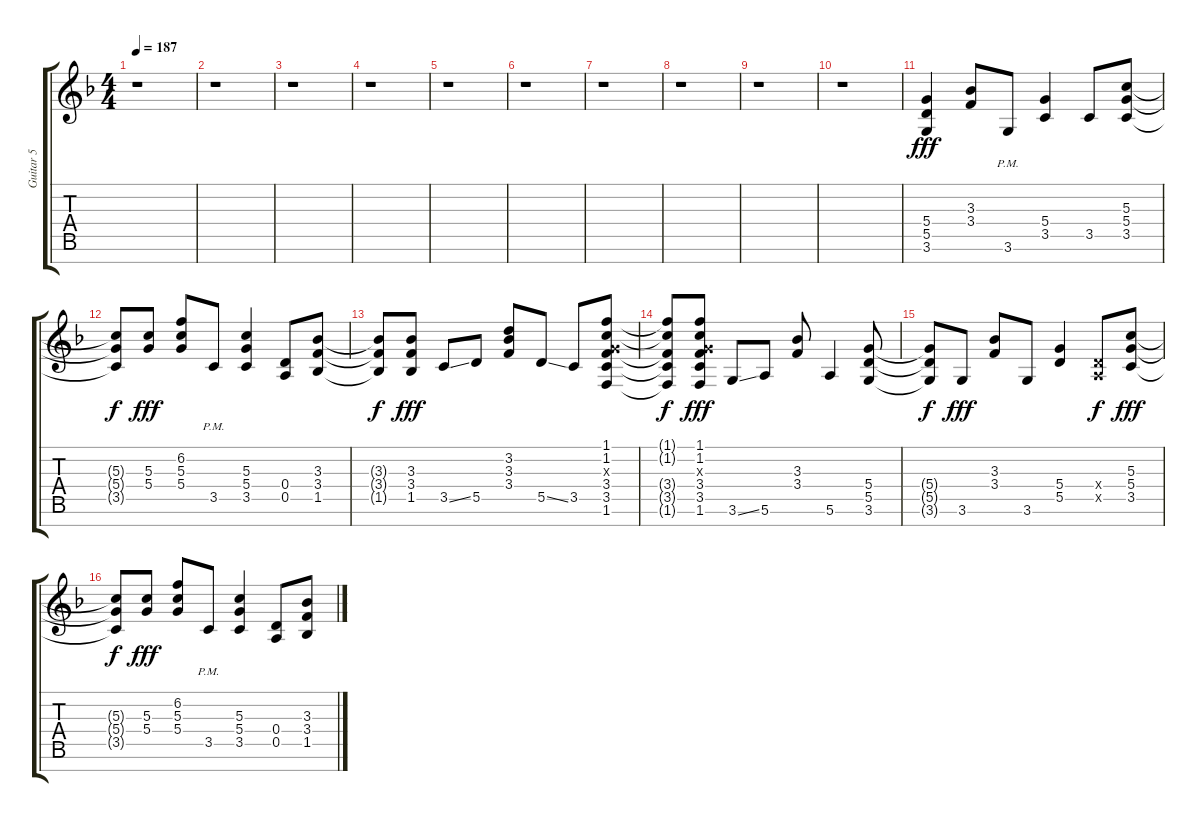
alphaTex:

\track ("Guitar 5" "Guitar 5") {instrument distortionguitar}
\staff {score tabs}
\tuning (E4 B3 G3 D3 A2 E2 B1) {hide}
\ts (4 4)
\tempo 187
\clef g2
\ks f
r.1{dy fff instrument distortionguitar} |
r.1 |
r.1 |
r.1 |
r.1 |
r.1 |
r.1 |
r.1 |
r.1 |
r.1 |
(5.4 5.5 3.6).4 (3.3 3.4).8 3.6{pm}.8 (5.4 3.5).4 3.5.8 (5.3 5.4 3.5).8 |
(5.3{t} 5.4{t} 3.5{t}).8{dy f} (5.3 5.4).8{dy fff} (6.2 5.3 5.4).8 3.5{pm}.8 (5.3 5.4 3.5).4 (0.4 0.5).8 (3.3 3.4 1.5).8 |
(3.3{t} 3.4{t} 1.5{t}).8{dy f} (3.3 3.4 1.5).8{dy fff} 3.5{ss}.8 5.5.8 (3.2 3.3 3.4).8 5.5{ss}.8 3.5.8 (1.1 1.2 0.3{x} 3.4 3.5 1.6).8 |
(1.1{t} 1.2{t} 3.4{t} 3.5{t} 1.6{t}).8{dy f} (1.1 1.2 0.3{x} 3.4 3.5 1.6).8{dy fff} 3.6{ss}.8 5.6.8 (3.3 3.4).8 5.6.4 (5.4 5.5 3.6).8 |
(5.4{t} 5.5{t} 3.6{t}).8{dy f} 3.6.8{dy fff} (3.3 3.4).8 3.6.8 (5.4 5.5).4 (0.4{x} 0.5{x}).8{dy f} (5.3 5.4 3.5).8{dy fff} |
(5.3{t} 5.4{t} 3.5{t}).8{dy f} (5.3 5.4).8{dy fff} (6.2 5.3 5.4).8 3.5{pm}.8 (5.3 5.4 3.5).4 (0.4 0.5).8 (3.3 3.4 1.5).8
